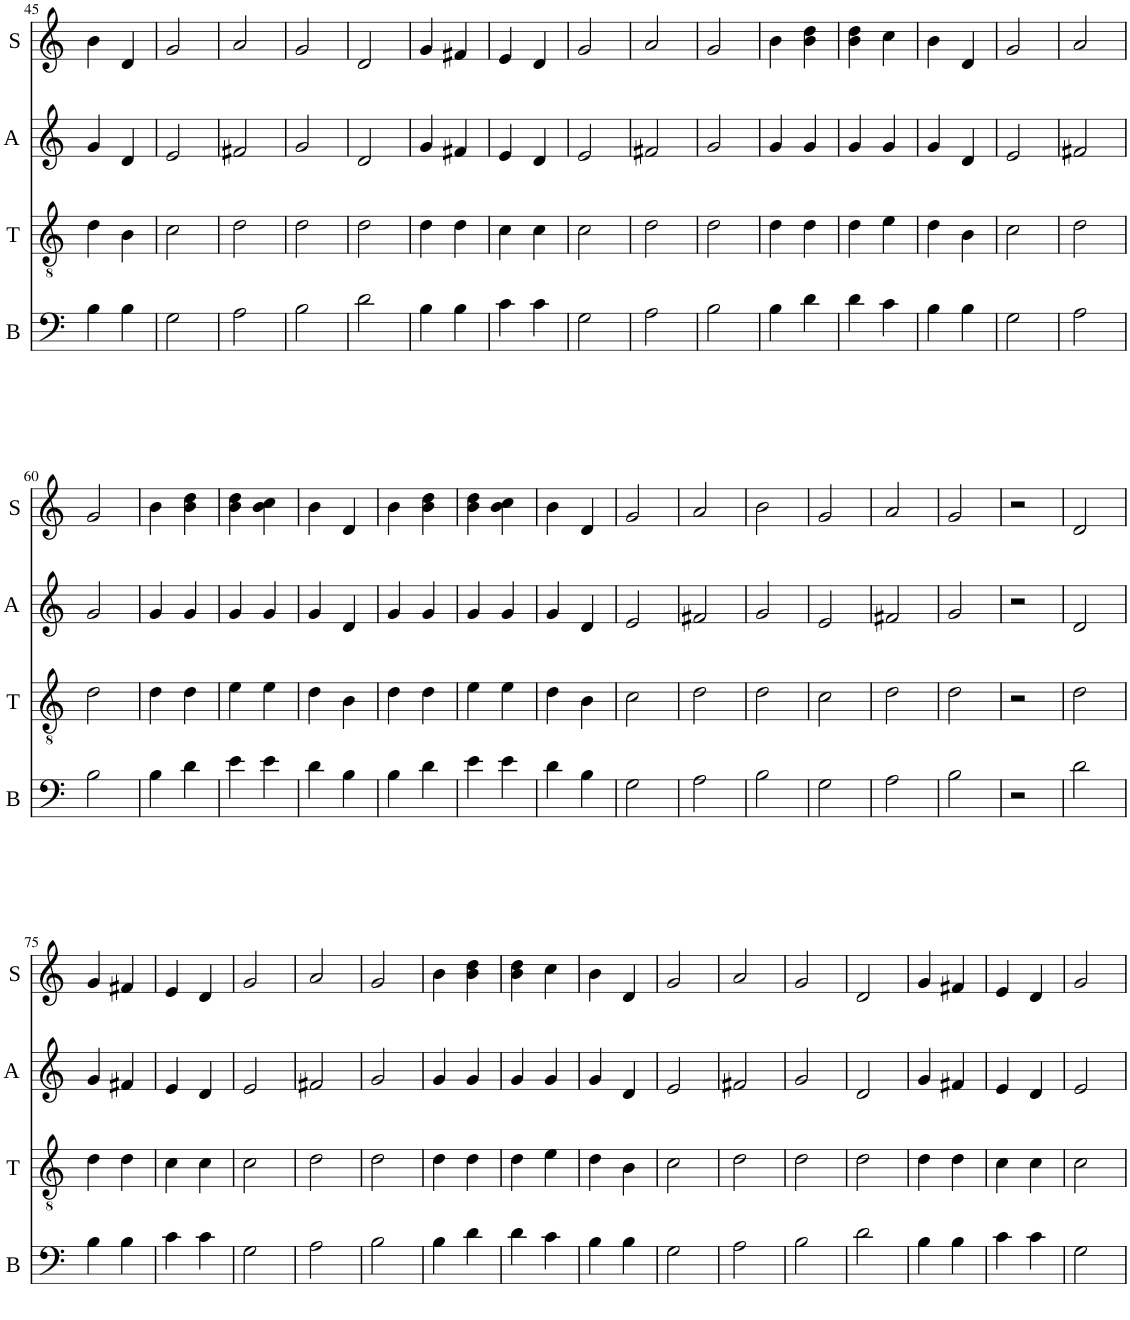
**kern	**kern	**kern	**kern
*part4	*part3	*part2	*part1
*staff4	*staff3	*staff2	*staff1
*I"bass	*I"tenor	*I"alto	*I"soprano
*I'B	*I'T	*I'A	*I'S
!!LO:PB:g=z
*clefF4	*clefGv2	*clefG2	*clefG2
*k[]	*k[]	*k[]	*k[]
*M2/4	*M2/4	*M2/4	*M2/4
=45	=45	=45	=45
4B\	4d\	4g/	4b\
4B\	4B\	4d/	4d/
=46	=46	=46	=46
2G\	2c\	2e/	2g/
=47	=47	=47	=47
2A\	2d\	2f#X/	2a/
=48	=48	=48	=48
2B\	2d\	2g/	2g/
=49	=49	=49	=49
2d\	2d\	2d/	2d/
=50	=50	=50	=50
4B\	4d\	4g/	4g/
4B\	4d\	4f#X/	4f#X/
=51	=51	=51	=51
4c\	4c\	4e/	4e/
4c\	4c\	4d/	4d/
=52	=52	=52	=52
2G\	2c\	2e/	2g/
=53	=53	=53	=53
2A\	2d\	2f#X/	2a/
=54	=54	=54	=54
2B\	2d\	2g/	2g/
=55	=55	=55	=55
4B\	4d\	4g/	4b\
4d\	4d\	4g/	4b\ 4dd\
=56	=56	=56	=56
4d\	4d\	4g/	4b\ 4dd\
4c\	4e\	4g/	4cc\
=57	=57	=57	=57
4B\	4d\	4g/	4b\
4B\	4B\	4d/	4d/
=58	=58	=58	=58
2G\	2c\	2e/	2g/
=59	=59	=59	=59
2A\	2d\	2f#X/	2a/
!!LO:LB:g=z
=60	=60	=60	=60
2B\	2d\	2g/	2g/
=61	=61	=61	=61
4B\	4d\	4g/	4b\
4d\	4d\	4g/	4b\ 4dd\
=62	=62	=62	=62
4e\	4e\	4g/	4b\ 4dd\
4e\	4e\	4g/	4b\ 4cc\
=63	=63	=63	=63
4d\	4d\	4g/	4b\
4B\	4B\	4d/	4d/
=64	=64	=64	=64
4B\	4d\	4g/	4b\
4d\	4d\	4g/	4b\ 4dd\
=65	=65	=65	=65
4e\	4e\	4g/	4b\ 4dd\
4e\	4e\	4g/	4b\ 4cc\
=66	=66	=66	=66
4d\	4d\	4g/	4b\
4B\	4B\	4d/	4d/
=67	=67	=67	=67
2G\	2c\	2e/	2g/
=68	=68	=68	=68
2A\	2d\	2f#X/	2a/
=69	=69	=69	=69
2B\	2d\	2g/	2b\
=70	=70	=70	=70
2G\	2c\	2e/	2g/
=71	=71	=71	=71
2A\	2d\	2f#X/	2a/
=72	=72	=72	=72
2B\	2d\	2g/	2g/
=73	=73	=73	=73
2r	2r	2r	2r
=74	=74	=74	=74
2d\	2d\	2d/	2d/
!!LO:LB:g=z
=75	=75	=75	=75
4B\	4d\	4g/	4g/
4B\	4d\	4f#X/	4f#X/
=76	=76	=76	=76
4c\	4c\	4e/	4e/
4c\	4c\	4d/	4d/
=77	=77	=77	=77
2G\	2c\	2e/	2g/
=78	=78	=78	=78
2A\	2d\	2f#X/	2a/
=79	=79	=79	=79
2B\	2d\	2g/	2g/
=80	=80	=80	=80
4B\	4d\	4g/	4b\
4d\	4d\	4g/	4b\ 4dd\
=81	=81	=81	=81
4d\	4d\	4g/	4b\ 4dd\
4c\	4e\	4g/	4cc\
=82	=82	=82	=82
4B\	4d\	4g/	4b\
4B\	4B\	4d/	4d/
=83	=83	=83	=83
2G\	2c\	2e/	2g/
=84	=84	=84	=84
2A\	2d\	2f#X/	2a/
=85	=85	=85	=85
2B\	2d\	2g/	2g/
=86	=86	=86	=86
2d\	2d\	2d/	2d/
=87	=87	=87	=87
4B\	4d\	4g/	4g/
4B\	4d\	4f#X/	4f#X/
=88	=88	=88	=88
4c\	4c\	4e/	4e/
4c\	4c\	4d/	4d/
=89	=89	=89	=89
2G\	2c\	2e/	2g/
=	=	=	=
*-	*-	*-	*-
